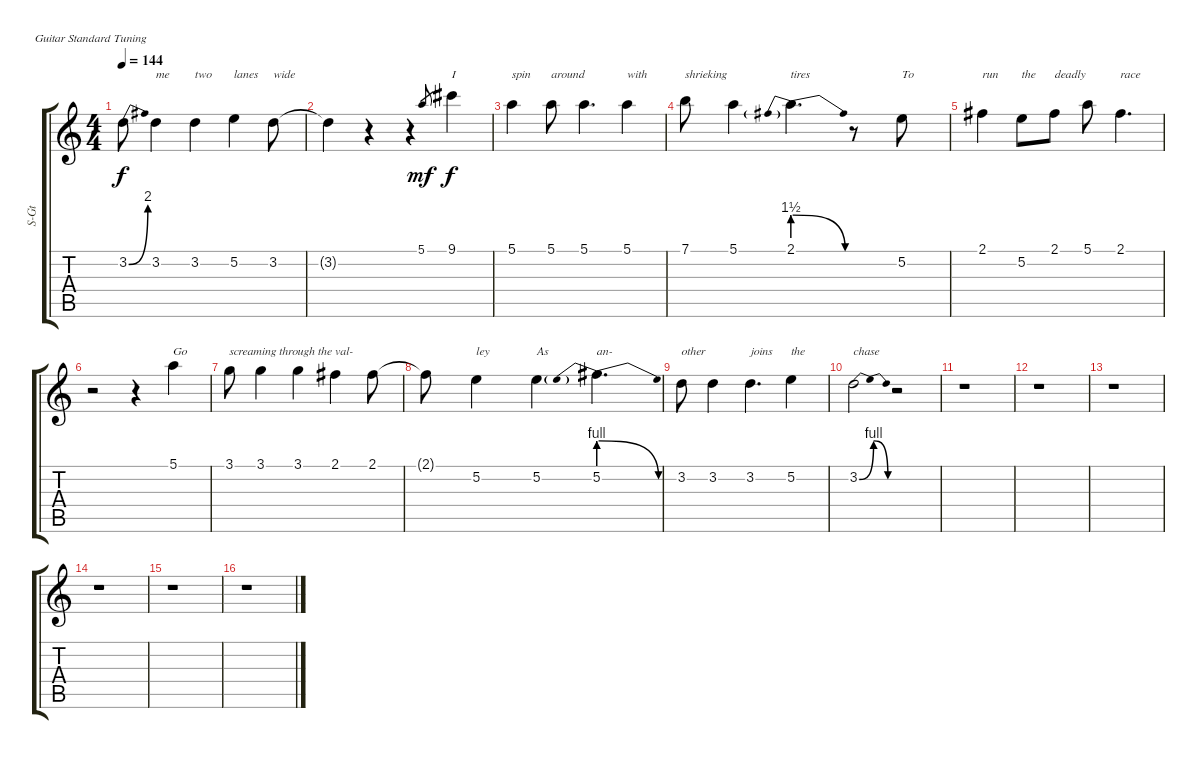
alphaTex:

\bracketExtendMode groupsimilarinstruments
\otherSystemsTrackNameOrientation horizontal
\track ("Geddy" "S-Gt") {instrument lead6voice}
\staff {score tabs}
\tuning (E4 B3 G3 D3 A2 E2)
\displaytranspose 12
\ts (4 4)
\tempo 144
\clef g2
\ks c
3.2{be (bend 0 0 60 8) t}.8{dy f beam Down} 3.2.4{txt "me" beam Down} 3.2.4{txt "two" beam Down} 5.2.4{txt "lanes" beam Down} 3.2.8{txt "wide" beam Down} |
3.2{t}.4{beam Down} r.4{beam Down} r.4{beam Down} 5.1.8{gr dy mf beam Up} 9.1{acc #}.4{txt "I" dy f beam Down} |
5.1.4{txt "spin" beam Down} 5.1.8{txt "around" beam Down} 5.1.4{d beam Down} 5.1.4{txt "with" beam Down} |
7.1.8{txt "shrieking" beam Down} 5.1.4{beam Down} 2.1{be (prebendrelease 0 6 60 0)}.4{d txt "tires" beam Down} r.8{beam Down} 5.2.8{txt "To" beam Down} |
2.1{acc #}.4{txt "run" beam Down} 5.2.8{txt "the" beam Down} 2.1{acc #}.8{txt "deadly" beam Down} 5.1.8{beam Down} 2.1{acc #}.4{d txt "race" beam Down} |
r.2{beam Down} r.4{beam Down} 5.1.4{txt "Go" beam Down} |
3.1.8{txt "screaming through the val-" beam Down} 3.1.4{beam Down} 3.1.4{beam Down} 2.1{acc #}.4{beam Down} 2.1{acc #}.8{beam Down} |
2.1{t acc #}.8{beam Down} 5.2.4{txt "ley" beam Down} 5.2.4{txt "As" beam Down} 5.2{be (prebendrelease 0 4 60 0)}.4{d txt "an-" beam Down} |
3.2.8{txt "other" beam Down} 3.2.4{beam Down} 3.2.4{d txt "joins" beam Down} 5.2.4{txt "the" beam Down} |
3.2{be (bendrelease 0 0 30 4 30 4 60 0)}.2{txt "chase" beam Down} r.2{beam Down} |
r.1{beam Down} |
r.1{beam Down} |
r.1{beam Down} |
r.1{beam Down} |
r.1{beam Down} |
r.1{beam Down}
